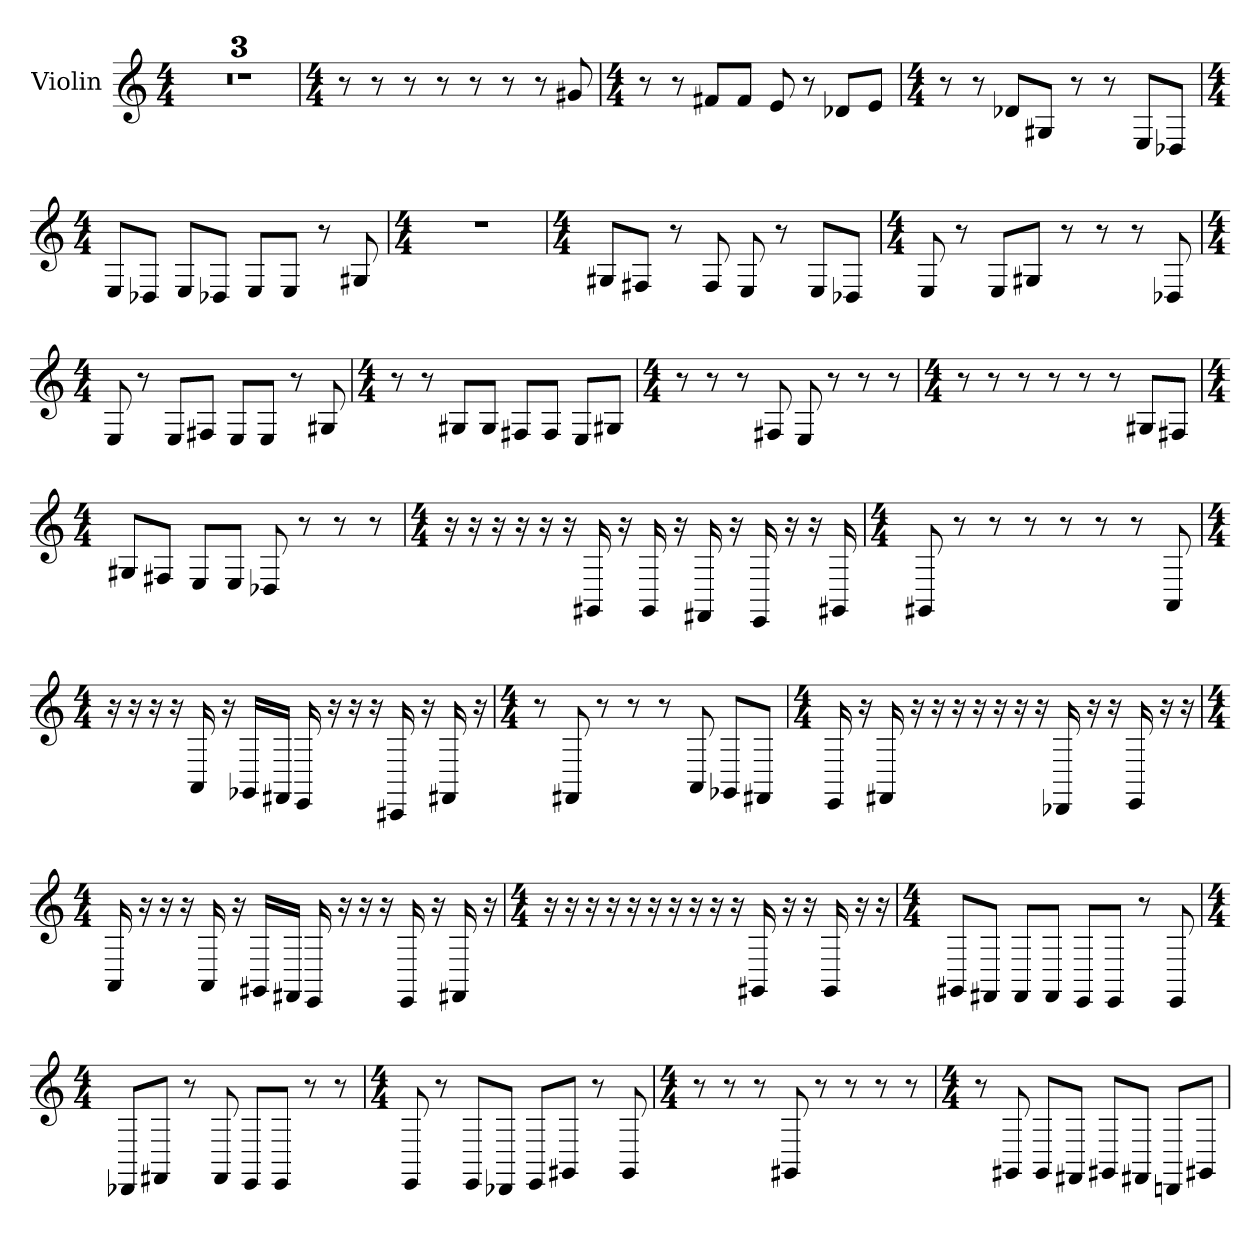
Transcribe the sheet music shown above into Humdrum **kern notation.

**kern
*part1
*staff1
*I"Violin
*I'Vln
*M4/4
=
1r
=
*M4/4
1r
=
*M4/4
1r
=
*M4/4
8r
8r
8r
8r
8r
8r
8r
8g#X
=
*M4/4
8r
8r
8f#XL
8f#J
8e
8r
8d-XL
8eJ
=
*M4/4
8r
8r
8d-XL
8G#XJ
8r
8r
8EL
8D-XJ
=
*M4/4
8EL
8D-XJ
8EL
8D-XJ
8EL
8EJ
8r
8G#X
=
*M4/4
1r
=
*M4/4
8G#XL
8F#XJ
8r
8F#
8E
8r
8EL
8D-XJ
=
*M4/4
8E
8r
8EL
8G#XJ
8r
8r
8r
8D-X
=
*M4/4
8E
8r
8EL
8F#XJ
8EL
8EJ
8r
8G#X
=
*M4/4
8r
8r
8G#XL
8G#J
8F#XL
8F#J
8EL
8G#XJ
=
*M4/4
8r
8r
8r
8F#X
8E
8r
8r
8r
=
*M4/4
8r
8r
8r
8r
8r
8r
8G#XL
8F#XJ
=
*M4/4
8G#XL
8F#XJ
8EL
8EJ
8D-X
8r
8r
8r
=
*M4/4
16r
16r
16r
16r
16r
16r
16GG#X
16r
16GG#
16r
16FF#X
16r
16EE
16r
16r
16GG#X
=
*M4/4
8GG#X
8r
8r
8r
8r
8r
8r
8AA
=
*M4/4
16r
16r
16r
16r
16AA
16r
16GG-XLL
16FF#XJJ
16EE
16r
16r
16r
16CC#X
16r
16FF#X
16r
=
*M4/4
8r
8FF#X
8r
8r
8r
8AA
8GG-XL
8FF#XJ
=
*M4/4
16EE
16r
16FF#X
16r
16r
16r
16r
16r
16r
16r
16DD-X
16r
16r
16EE
16r
16r
=
*M4/4
16AA
16r
16r
16r
16AA
16r
16GG#XLL
16FF#XJJ
16EE
16r
16r
16r
16EE
16r
16FF#X
16r
=
*M4/4
16r
16r
16r
16r
16r
16r
16r
16r
16r
16r
16GG#X
16r
16r
16GG#
16r
16r
=
*M4/4
8GG#XL
8FF#XJ
8FF#L
8FF#J
8EEL
8EEJ
8r
8EE
=
*M4/4
8DD-XL
8FF#XJ
8r
8FF#
8EEL
8EEJ
8r
8r
=
*M4/4
8EE
8r
8EEL
8DD-XJ
8EEL
8GG#XJ
8r
8GG#
=
*M4/4
8r
8r
8r
8GG#X
8r
8r
8r
8r
=
*M4/4
8r
8GG#X
8GG#L
8FF#XJ
8GG#XL
8FF#XJ
8DDnL
8GG#XJ
=
*-
